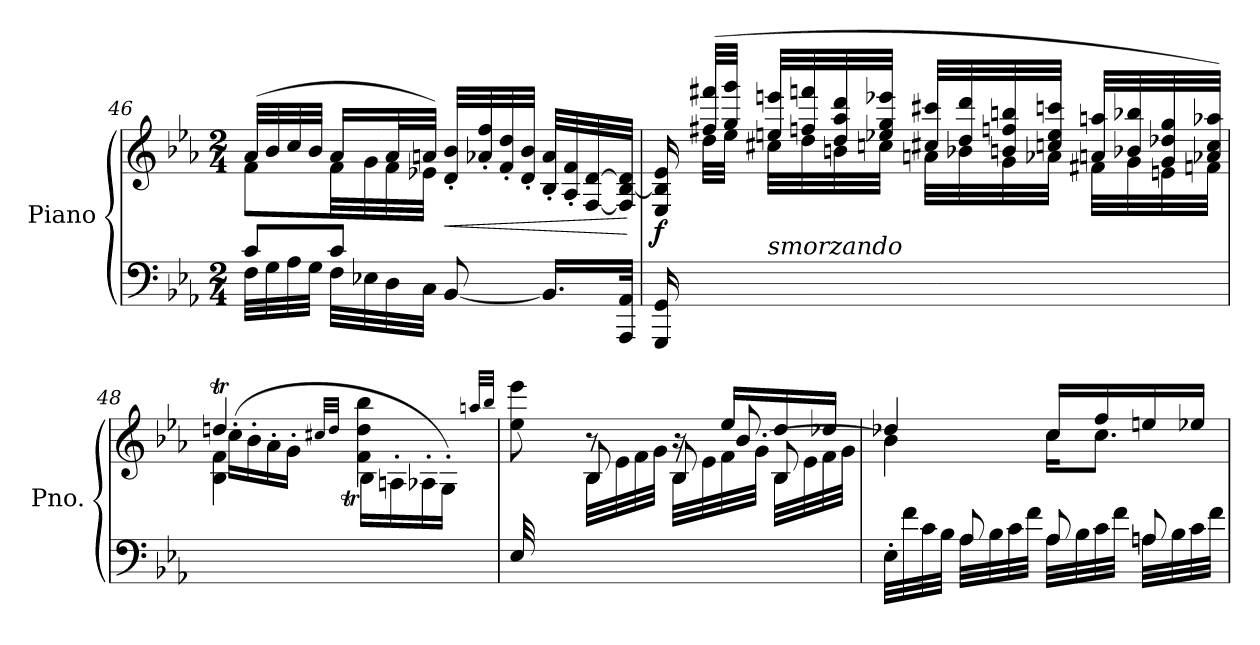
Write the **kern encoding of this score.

**kern	**kern	**dynam
*part1	*part1	*part1
*staff2	*staff1	*staff1/2
*I"Piano	*	*
*I'Pno.	*	*
*clefF4	*clefG2	*
*k[b-e-a-]	*k[b-e-a-]	*
*M2/4	*M2/4	*
=46	=46	=46
*^	*^	*
8c/L	32F\LLL	(>32a-/LLL	8f\L	.
.	32G\	32b-/	.	.
.	32A-\	32cc/	.	.
.	32G\JJJ	32b-/JJJ	.	.
8c/J	32F\LLL	16a-/LL	32f\LL	.
.	32E-X\	.	32g\	.
.	32D\	32a-/L	32f\	.
.	32C\JJJ	32an/JJJ)	32e-X\JJJ	.
!	!	!	!	!LO:HP:b
[8BB-/	4ryy	32d/' 32b-/'LLL	4ryy	<
.	.	32a-X/' 32ff/'	.	.
.	.	32f/' 32dd/'	.	.
.	.	32d/' 32b-/'JJJ	.	.
16.BB-/LL]	.	32B-/' 32a-/'LLL	.	.
.	.	32A-/' 32f/'	.	.
.	.	[32F/ [32d/	.	.
32AAA-/ 32AA-/JJk	.	32F/] [32B-/ 32d/]JJJ	.	.
*v	*v	*	*	*
*	*v	*v	*
.	.	[
!!LO:LB:g=z
=47	=47	=47
*	*^	*
!	!	!	!LO:DY:b
16GGG/ 16GG/	16E-/ 16B-/] 16e-/	16ryy	f
16ryy	(>32ff#X/ 32fff#X/LLL	32dd\LLL	.
.	32gg/ 32ggg/JJJ	32ee-\JJJ	.
!LO:TX:a:i:t=smorzando	!	!	!
8ryy	32een/ 32eeen/LLL	32cc#X\LLL	.
.	32ffn/ 32fffn/	32dd\	.
.	32dd/ 32aa-/ 32ddd/	32bn\	.
.	32ee-X/ 32gg/ 32eee-X/JJJ	32ccn\JJJ	.
4ryy	32cc#X/ 32ccc#X/LLL	32an\LLL	.
.	32dd/ 32ddd/	32b-X\	.
.	32bn/ 32ffn/ 32bbn/	32g\	.
.	32ccn/ 32ee-/ 32cccn/JJJ	32a-X\JJJ	.
.	32an/ 32aan/LLL	32f#X\LLL	.
.	32b-X/ 32bb-X/	32g\	.
.	32g/ 32dd-X/ 32gg/	32en\	.
.	32a-X/ 32cc/ 32aa-X/JJJ)	32fn\JJJ	.
=48	=48	=48	=48
*	*	*^	*
2ryy	4ddnt/	4B-\ 4f\	(<16cc'\LL	.
.	.	.	16b-'\	.
.	.	.	16a-'\	.
.	.	.	16g'\JJ	.
.	32qcc#X/LLL	.	.	.
.	32qdd/JJJ	.	.	.
.	4f\ 4dd\ 4bb-\	4bb-Tyy	16B-'\LL	.
.	.	.	16An'\	.
.	.	.	16A-X'\	.
.	.	.	16G'\JJ)	.
*	*v	*v	*v	*
.	32qaan/LLL	.
.	32qbb-/JJJ	.
!!LO:LB:g=z
=49	=49	=49
*	*^	*
*	*	*^	*
*	*	*	*^	*
!	!	!	!	!	!LO:DY:b
!	!	!	!	!	!LO:DY:n=1:b
32E-/LLL	8ee-\ 8eee-\	8ryy	4ryy	32ryy	other-dynamics p
4...ryy	.	.	.	32g\	.
.	.	.	.	32f\	.
.	.	.	.	32e-\JJJ	.
.	8r	8B-/	.	32B-\LLL	.
.	.	.	.	32e-\	.
.	.	.	.	32f\	.
.	.	.	.	32g\JJJ	.
.	16r	8B-/	16ryy	32B-\LLL	.
.	.	.	.	32e-\	.
.	16ee-/LL	.	[8.b-/	32f\	.
.	.	.	.	32g\JJJ	.
.	16dd/	8B-/	.	32B-\LLL	.
.	.	.	.	32e-\	.
.	16dd-X/JJ	.	.	32f\	.
.	.	.	.	32g\JJJ	.
*	*	*	*v	*v	*
=50	=50	=50	=50	=50
*^	*	*	*	*
8ryy	32E-'\LLL	4dd-X/	4b-\]	8ryy	.
.	32f\	.	.	.	.
.	32c\	.	.	.	.
.	32B-\JJJ	.	.	.	.
8A-/	32A-\LLL	.	.	4.ryy	.
.	32B-\	.	.	.	.
.	32c\	.	.	.	.
.	32f\JJJ	.	.	.	.
8A-/	32A-\LLL	16cc/LL	16cc\KL	.	.
.	32B-\	.	.	.	.
.	32c\	16ff/	8.cc\J	.	.
.	32f\JJJ	.	.	.	.
8An/	32An\LLL	16een/	.	.	.
.	32B-\	.	.	.	.
.	32c\	16ee-X/JJ	.	.	.
.	32f\JJJ	.	.	.	.
*v	*v	*	*	*	*
*	*v	*v	*v	*
=	=	=
*-	*-	*-
